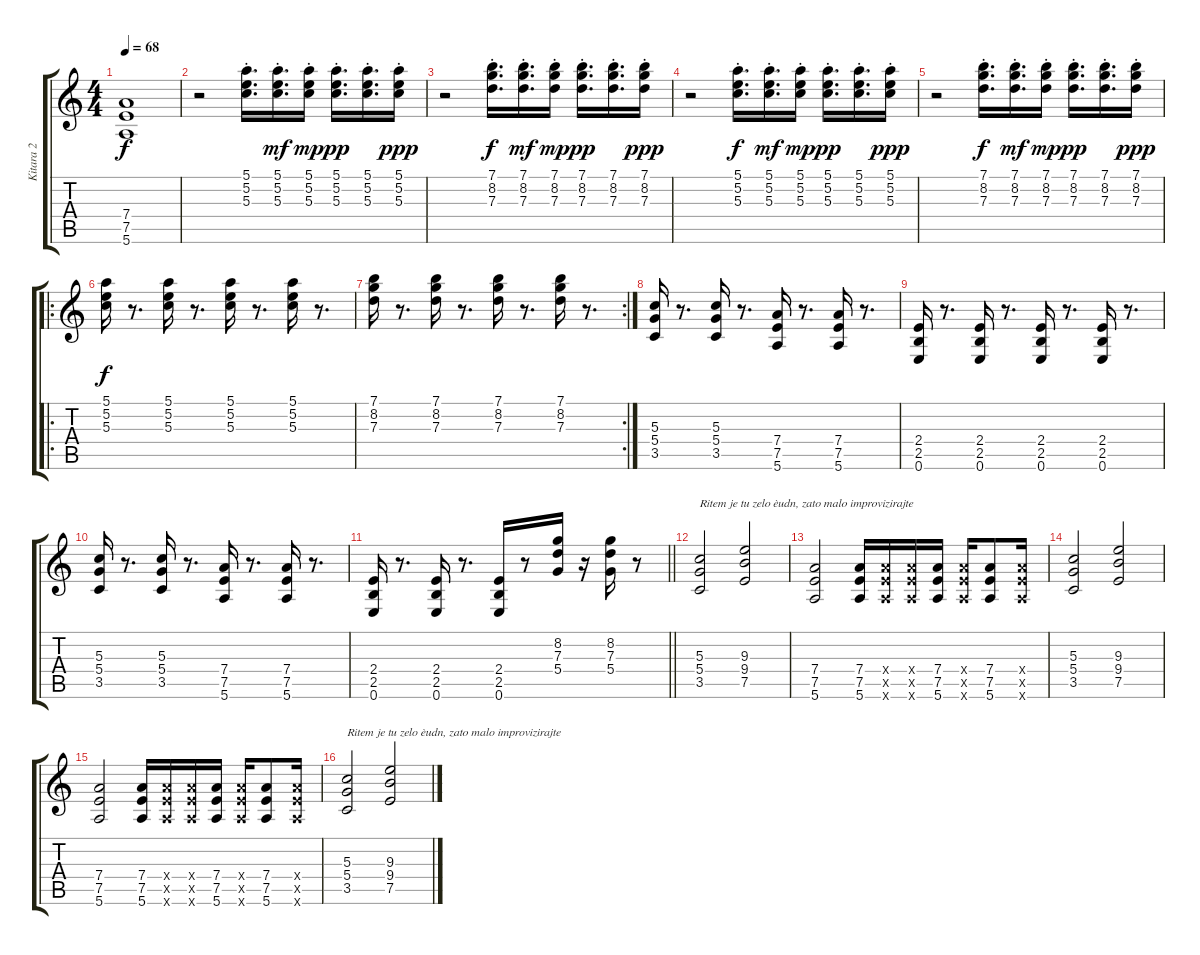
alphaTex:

\track ("Kitara 2" "Kitara 2") {instrument distortionguitar}
\staff {score tabs}
\tuning (E4 B3 G3 D3 A2 E2) {hide}
\ts (4 4)
\tempo 68
\clef g2
\ks c
(7.4 7.5 5.6).1{dy f} |
r.2{volume 10 instrument overdrivenguitar} (5.1{st} 5.2{st} 5.3{st}).16{d} (5.1{st} 5.2{st} 5.3{st}).16{d dy mf} (5.1{st} 5.2{st} 5.3{st}).16{dy mp} (5.1{st} 5.2{st} 5.3{st}).16{d dy pp} (5.1{st} 5.2{st} 5.3{st}).16{d} (5.1{st} 5.2{st} 5.3{st}).16{dy ppp} |
r.2{instrument overdrivenguitar} (7.1{st} 8.2{st} 7.3{st}).16{d dy f} (7.1{st} 8.2{st} 7.3{st}).16{d dy mf} (7.1{st} 8.2{st} 7.3{st}).16{dy mp} (7.1{st} 8.2{st} 7.3{st}).16{d dy pp} (7.1{st} 8.2{st} 7.3{st}).16{d} (7.1{st} 8.2{st} 7.3{st}).16{dy ppp} |
r.2{instrument overdrivenguitar} (5.1{st} 5.2{st} 5.3{st}).16{d dy f} (5.1{st} 5.2{st} 5.3{st}).16{d dy mf} (5.1{st} 5.2{st} 5.3{st}).16{dy mp} (5.1{st} 5.2{st} 5.3{st}).16{d dy pp} (5.1{st} 5.2{st} 5.3{st}).16{d} (5.1{st} 5.2{st} 5.3{st}).16{dy ppp} |
r.2{instrument overdrivenguitar} (7.1{st} 8.2{st} 7.3{st}).16{d dy f} (7.1{st} 8.2{st} 7.3{st}).16{d dy mf} (7.1{st} 8.2{st} 7.3{st}).16{dy mp} (7.1{st} 8.2{st} 7.3{st}).16{d dy pp} (7.1{st} 8.2{st} 7.3{st}).16{d} (7.1{st} 8.2{st} 7.3{st}).16{dy ppp} |
\ro
(5.1 5.2 5.3).16{dy f volume 10} r.8{d} (5.1 5.2 5.3).16 r.8{d} (5.1 5.2 5.3).16 r.8{d} (5.1 5.2 5.3).16 r.8{d} |
\rc 2
(7.1 8.2 7.3).16 r.8{d} (7.1 8.2 7.3).16 r.8{d} (7.1 8.2 7.3).16 r.8{d} (7.1 8.2 7.3).16 r.8{d} |
(5.3 5.4 3.5).16{volume 10} r.8{d} (5.3 5.4 3.5).16 r.8{d} (7.4 7.5 5.6).16 r.8{d} (7.4 7.5 5.6).16 r.8{d} |
(2.4 2.5 0.6).16 r.8{d} (2.4 2.5 0.6).16 r.8{d} (2.4 2.5 0.6).16 r.8{d} (2.4 2.5 0.6).16 r.8{d} |
(5.3 5.4 3.5).16{volume 10} r.8{d} (5.3 5.4 3.5).16 r.8{d} (7.4 7.5 5.6).16 r.8{d} (7.4 7.5 5.6).16 r.8{d} |
\barLineRight lightlight
(2.4 2.5 0.6).16 r.8{d} (2.4 2.5 0.6).16 r.8{d} (2.4 2.5 0.6).16 r.8 (8.2 7.3 5.4).16{volume 13} r.16 (8.2 7.3 5.4).16 r.8 |
(5.3 5.4 3.5).2{txt "Ritem je tu zelo èudn, zato malo improvizirajte"} (9.3 9.4 7.5).2 |
(7.4 7.5 5.6).2 (7.4 7.5 5.6).16 (7.4{x} 7.5{x} 5.6{x}).16 (7.4{x} 7.5{x} 5.6{x}).16 (7.4 7.5 5.6).16 (7.4{x} 7.5{x} 5.6{x}).16 (7.4 7.5 5.6).8 (7.4{x} 7.5{x} 5.6{x}).16 |
(5.3 5.4 3.5).2 (9.3 9.4 7.5).2 |
(7.4 7.5 5.6).2 (7.4 7.5 5.6).16 (7.4{x} 7.5{x} 5.6{x}).16 (7.4{x} 7.5{x} 5.6{x}).16 (7.4 7.5 5.6).16 (7.4{x} 7.5{x} 5.6{x}).16 (7.4 7.5 5.6).8 (7.4{x} 7.5{x} 5.6{x}).16 |
(5.3 5.4 3.5).2{txt "Ritem je tu zelo èudn, zato malo improvizirajte"} (9.3 9.4 7.5).2
